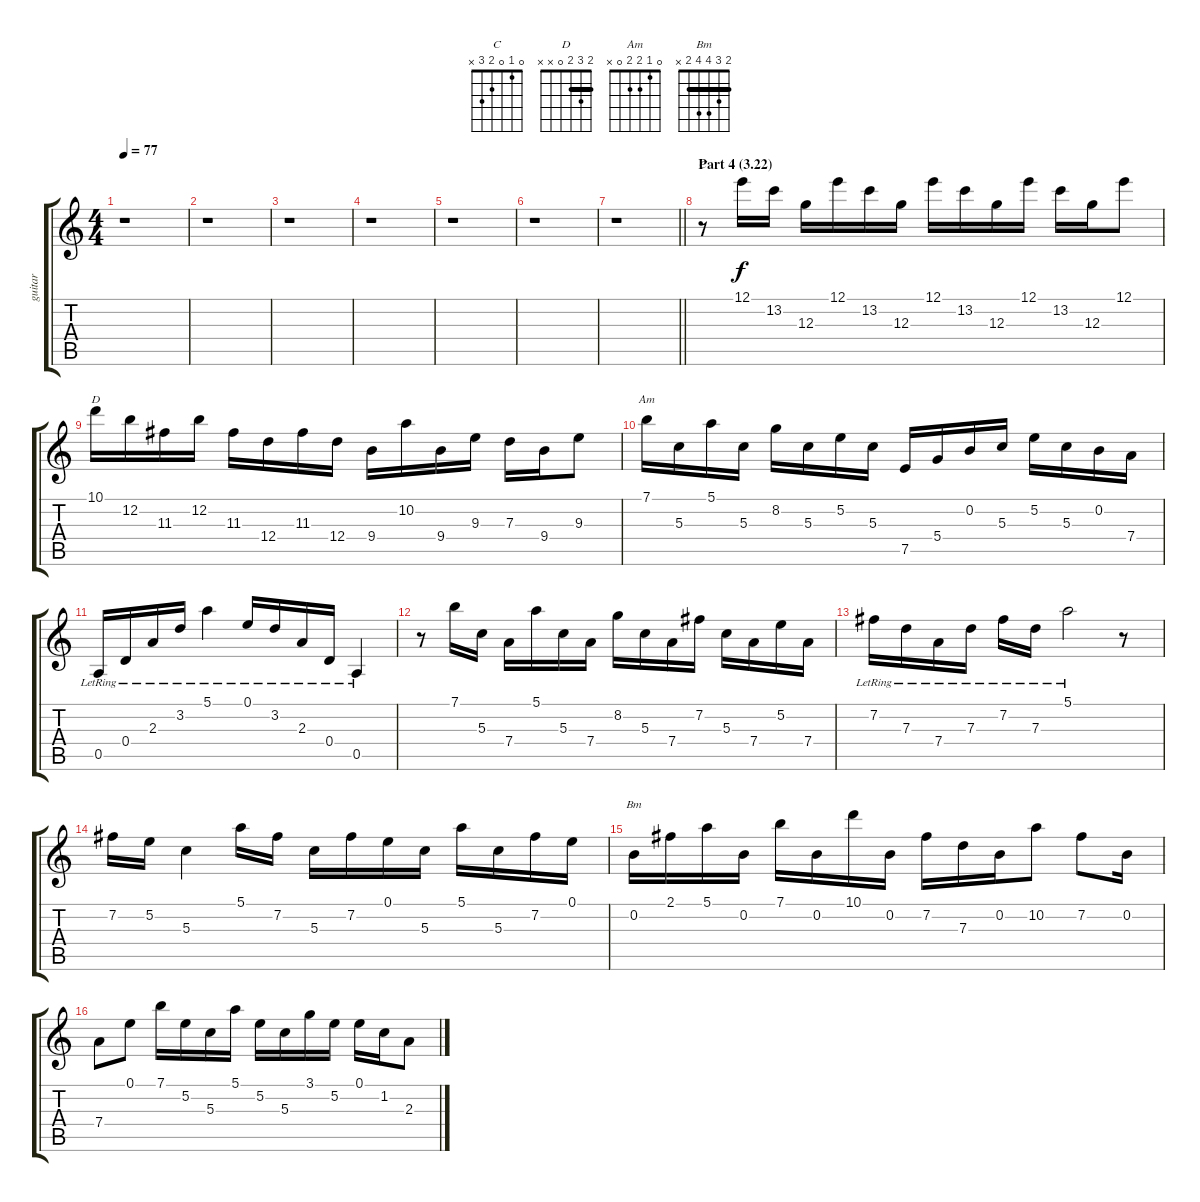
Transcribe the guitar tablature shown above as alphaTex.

\track ("guitar" "guitar") {instrument acousticguitarsteel}
\staff {score tabs}
\tuning (E4 B3 G3 D3 A2 E2) {hide}
\chord ("C" 0 1 0 2 3 x)
\chord ("D" 2 3 2 0 x x) {barre 2}
\chord ("Am" 0 1 2 2 0 x)
\chord ("Bm" 2 3 4 4 2 x) {barre 2}
\ts (4 4)
\tempo 77
\clef g2
\ks c
r.1{dy f} |
r.1 |
r.1 |
r.1 |
r.1 |
r.1 |
\barLineRight lightlight
r.1 |
\section ("" "Part 4 (3.22)")
r.8{ch "C"} 12.1.16 13.2.16 12.3.16 12.1.16 13.2.16 12.3.16 12.1.16 13.2.16 12.3.16 12.1.16 13.2.16 12.3.16 12.1.8 |
10.1.16{ch "D"} 12.2.16 11.3.16 12.2.16 11.3.16 12.4.16 11.3.16 12.4.16 9.4.16 10.2.16 9.4.16 9.3.16 7.3.16 9.4.16 9.3.8 |
7.1.16{ch "Am"} 5.3.16 5.1.16 5.3.16 8.2.16 5.3.16 5.2.16 5.3.16 7.5.16 5.4.16 0.2.16 5.3.16 5.2.16 5.3.16 0.2.16 7.4.16 |
0.5{lr}.16 0.4{lr}.16 2.3{lr}.16 3.2{lr}.16 5.1{lr}.4 0.1{lr}.16 3.2{lr}.16 2.3{lr}.16 0.4{lr}.16 0.5{lr}.4 |
r.8 7.1.16 5.3.16 7.4.16 5.1.16 5.3.16 7.4.16 8.2.16 5.3.16 7.4.16 7.2.16 5.3.16 7.4.16 5.2.16 7.4.16 |
7.2{lr}.16 7.3{lr}.16 7.4{lr}.16 7.3{lr}.16 7.2{lr}.16 7.3{lr}.16 5.1{lr}.2 r.8 |
7.2.16 5.2.16 5.3.4 5.1.16 7.2.16 5.3.16 7.2.16 0.1.16 5.3.16 5.1.16 5.3.16 7.2.16 0.1.16 |
0.2.16{ch "Bm"} 2.1.16 5.1.16 0.2.16 7.1.16 0.2.16 10.1.16 0.2.16 7.2.16 7.3.16 0.2.16 10.2.8 7.2.8 0.2.16 |
7.4.8 0.1.8 7.1.16 5.2.16 5.3.16 5.1.16 5.2.16 5.3.16 3.1.16 5.2.16 0.1.16 1.2.16 2.3.8
